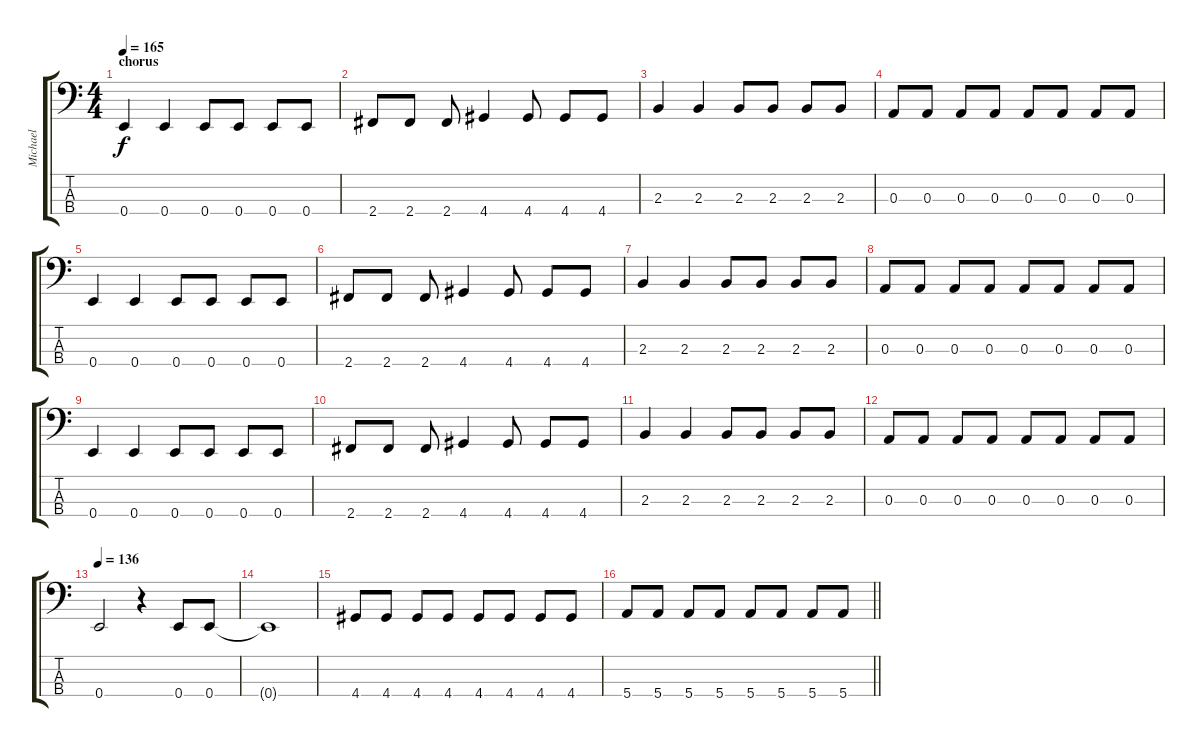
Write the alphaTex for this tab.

\track ("Michael" "Michael") {instrument electricbassfinger}
\staff {score tabs}
\tuning (G2 D2 A1 E1) {hide}
\ts (4 4)
\section ("" "chorus")
\tempo 165
\clef f4
\ks c
0.4.4{dy f volume 12} 0.4.4 0.4.8 0.4.8 0.4.8 0.4.8 |
2.4.8 2.4.8 2.4.8 4.4.4 4.4.8 4.4.8 4.4.8 |
2.3.4 2.3.4 2.3.8 2.3.8 2.3.8 2.3.8 |
0.3.8 0.3.8 0.3.8 0.3.8 0.3.8 0.3.8 0.3.8 0.3.8 |
0.4.4 0.4.4 0.4.8 0.4.8 0.4.8 0.4.8 |
2.4.8 2.4.8 2.4.8 4.4.4 4.4.8 4.4.8 4.4.8 |
2.3.4 2.3.4 2.3.8 2.3.8 2.3.8 2.3.8 |
0.3.8 0.3.8 0.3.8 0.3.8 0.3.8 0.3.8 0.3.8 0.3.8 |
0.4.4 0.4.4 0.4.8 0.4.8 0.4.8 0.4.8 |
2.4.8 2.4.8 2.4.8 4.4.4 4.4.8 4.4.8 4.4.8 |
2.3.4 2.3.4 2.3.8 2.3.8 2.3.8 2.3.8 |
0.3.8 0.3.8 0.3.8 0.3.8 0.3.8 0.3.8 0.3.8 0.3.8 |
\tempo 136
0.4.2 r.4 0.4.8 0.4.8 |
0.4{t}.1 |
4.4.8 4.4.8 4.4.8 4.4.8 4.4.8 4.4.8 4.4.8 4.4.8 |
\barLineRight lightlight
5.4.8 5.4.8 5.4.8 5.4.8 5.4.8 5.4.8 5.4.8 5.4.8
